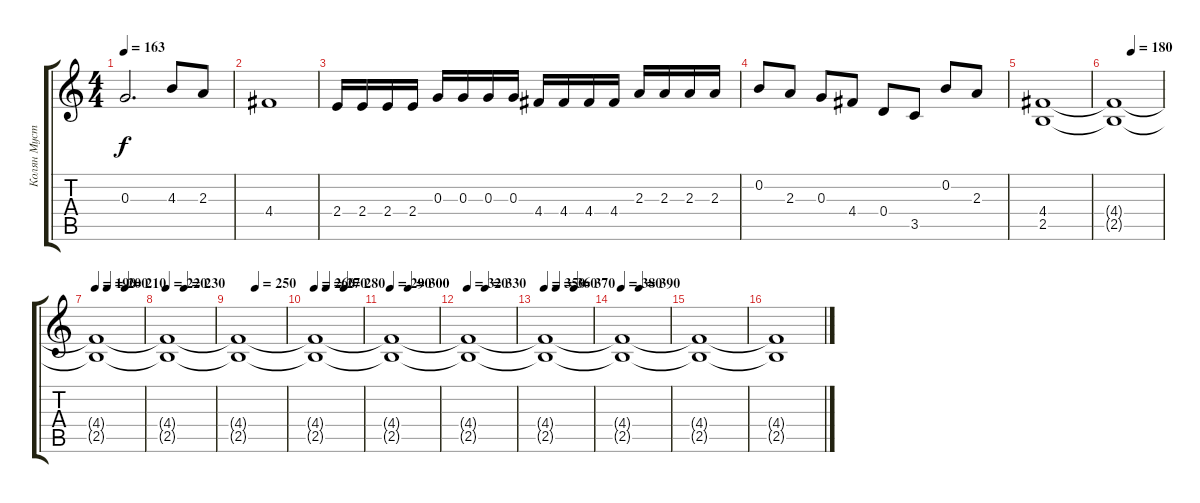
\track ("Колян Мустэйн" "Колян Муст") {instrument distortionguitar}
\staff {score tabs}
\tuning (E4 B3 G3 D3 A2 E2) {hide}
\ts (4 4)
\tempo 163
\clef g2
\ks c
0.3.2{d dy f} 4.3.8 2.3.8 |
4.4.1 |
2.4.16 2.4.16 2.4.16 2.4.16 0.3.16 0.3.16 0.3.16 0.3.16 4.4.16 4.4.16 4.4.16 4.4.16 2.3.16 2.3.16 2.3.16 2.3.16 |
0.2.8 2.3.8 0.3.8 4.4.8 0.4.8 3.5.8 0.2.8 2.3.8 |
(4.4 2.5).1 |
\tempo (180 0.375)
(4.4{t} 2.5{t}).1 |
\tempo 190
\tempo (200 0.25)
\tempo (210 0.625)
(4.4{t} 2.5{t}).1 |
\tempo 220
\tempo (230 0.375)
(4.4{t} 2.5{t}).1 |
\tempo (250 0.375)
(4.4{t} 2.5{t}).1 |
\tempo 260
\tempo (270 0.25)
\tempo (280 0.625)
(4.4{t} 2.5{t}).1 |
\tempo 290
\tempo (300 0.375)
(4.4{t} 2.5{t}).1 |
\tempo 320
\tempo (330 0.375)
(4.4{t} 2.5{t}).1 |
\tempo 350
\tempo (360 0.25)
\tempo (370 0.625)
(4.4{t} 2.5{t}).1 |
\tempo 380
\tempo (390 0.375)
(4.4{t} 2.5{t}).1 |
(4.4{t} 2.5{t}).1 |
(4.4{t} 2.5{t}).1
